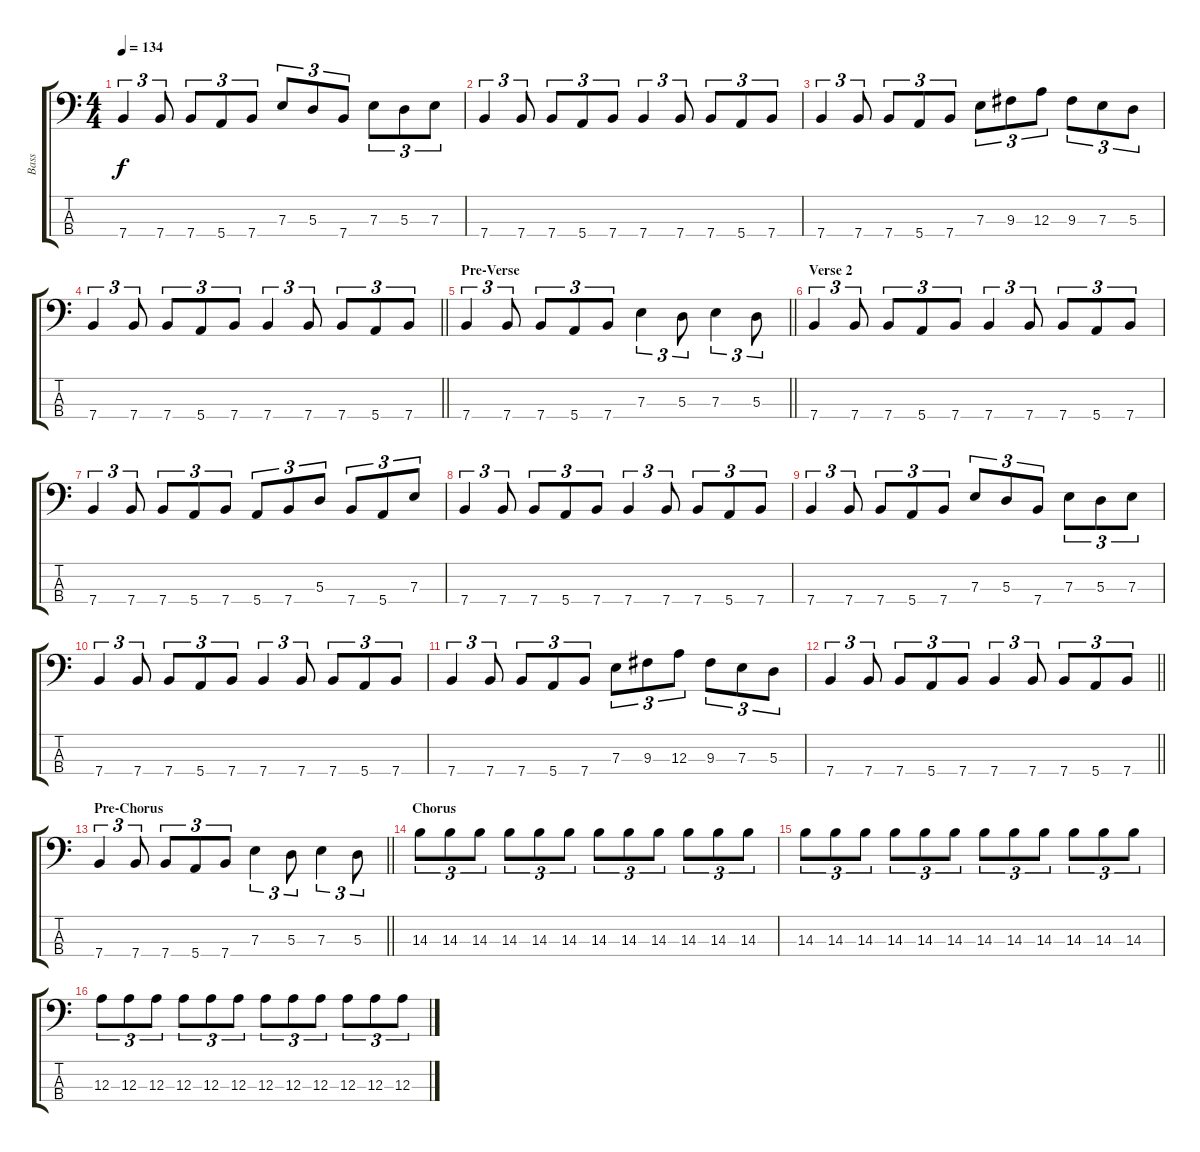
\track ("Bass" "Bass") {instrument electricbassfinger}
\staff {score tabs}
\tuning (G2 D2 A1 E1) {hide}
\ts (4 4)
\tempo 134
\clef f4
\ks c
7.4.4{tu (3 2) dy f} 7.4.8{tu (3 2)} 7.4.8{tu (3 2)} 5.4.8{tu (3 2)} 7.4.8{tu (3 2)} 7.3.8{tu (3 2)} 5.3.8{tu (3 2)} 7.4.8{tu (3 2)} 7.3.8{tu (3 2)} 5.3.8{tu (3 2)} 7.3.8{tu (3 2)} |
7.4.4{tu (3 2)} 7.4.8{tu (3 2)} 7.4.8{tu (3 2)} 5.4.8{tu (3 2)} 7.4.8{tu (3 2)} 7.4.4{tu (3 2)} 7.4.8{tu (3 2)} 7.4.8{tu (3 2)} 5.4.8{tu (3 2)} 7.4.8{tu (3 2)} |
7.4.4{tu (3 2)} 7.4.8{tu (3 2)} 7.4.8{tu (3 2)} 5.4.8{tu (3 2)} 7.4.8{tu (3 2)} 7.3.8{tu (3 2)} 9.3.8{tu (3 2)} 12.3.8{tu (3 2)} 9.3.8{tu (3 2)} 7.3.8{tu (3 2)} 5.3.8{tu (3 2)} |
\barLineRight lightlight
7.4.4{tu (3 2)} 7.4.8{tu (3 2)} 7.4.8{tu (3 2)} 5.4.8{tu (3 2)} 7.4.8{tu (3 2)} 7.4.4{tu (3 2)} 7.4.8{tu (3 2)} 7.4.8{tu (3 2)} 5.4.8{tu (3 2)} 7.4.8{tu (3 2)} |
\section ("" "Pre-Verse")
\barLineRight lightlight
7.4.4{tu (3 2)} 7.4.8{tu (3 2)} 7.4.8{tu (3 2)} 5.4.8{tu (3 2)} 7.4.8{tu (3 2)} 7.3.4{tu (3 2)} 5.3.8{tu (3 2)} 7.3.4{tu (3 2)} 5.3.8{tu (3 2)} |
\section ("" "Verse 2")
7.4.4{tu (3 2)} 7.4.8{tu (3 2)} 7.4.8{tu (3 2)} 5.4.8{tu (3 2)} 7.4.8{tu (3 2)} 7.4.4{tu (3 2)} 7.4.8{tu (3 2)} 7.4.8{tu (3 2)} 5.4.8{tu (3 2)} 7.4.8{tu (3 2)} |
7.4.4{tu (3 2)} 7.4.8{tu (3 2)} 7.4.8{tu (3 2)} 5.4.8{tu (3 2)} 7.4.8{tu (3 2)} 5.4.8{tu (3 2)} 7.4.8{tu (3 2)} 5.3.8{tu (3 2)} 7.4.8{tu (3 2)} 5.4.8{tu (3 2)} 7.3.8{tu (3 2)} |
7.4.4{tu (3 2)} 7.4.8{tu (3 2)} 7.4.8{tu (3 2)} 5.4.8{tu (3 2)} 7.4.8{tu (3 2)} 7.4.4{tu (3 2)} 7.4.8{tu (3 2)} 7.4.8{tu (3 2)} 5.4.8{tu (3 2)} 7.4.8{tu (3 2)} |
7.4.4{tu (3 2)} 7.4.8{tu (3 2)} 7.4.8{tu (3 2)} 5.4.8{tu (3 2)} 7.4.8{tu (3 2)} 7.3.8{tu (3 2)} 5.3.8{tu (3 2)} 7.4.8{tu (3 2)} 7.3.8{tu (3 2)} 5.3.8{tu (3 2)} 7.3.8{tu (3 2)} |
7.4.4{tu (3 2)} 7.4.8{tu (3 2)} 7.4.8{tu (3 2)} 5.4.8{tu (3 2)} 7.4.8{tu (3 2)} 7.4.4{tu (3 2)} 7.4.8{tu (3 2)} 7.4.8{tu (3 2)} 5.4.8{tu (3 2)} 7.4.8{tu (3 2)} |
7.4.4{tu (3 2)} 7.4.8{tu (3 2)} 7.4.8{tu (3 2)} 5.4.8{tu (3 2)} 7.4.8{tu (3 2)} 7.3.8{tu (3 2)} 9.3.8{tu (3 2)} 12.3.8{tu (3 2)} 9.3.8{tu (3 2)} 7.3.8{tu (3 2)} 5.3.8{tu (3 2)} |
\barLineRight lightlight
7.4.4{tu (3 2)} 7.4.8{tu (3 2)} 7.4.8{tu (3 2)} 5.4.8{tu (3 2)} 7.4.8{tu (3 2)} 7.4.4{tu (3 2)} 7.4.8{tu (3 2)} 7.4.8{tu (3 2)} 5.4.8{tu (3 2)} 7.4.8{tu (3 2)} |
\section ("" "Pre-Chorus")
\barLineRight lightlight
7.4.4{tu (3 2)} 7.4.8{tu (3 2)} 7.4.8{tu (3 2)} 5.4.8{tu (3 2)} 7.4.8{tu (3 2)} 7.3.4{tu (3 2)} 5.3.8{tu (3 2)} 7.3.4{tu (3 2)} 5.3.8{tu (3 2)} |
\section ("" "Chorus")
14.3.8{tu (3 2)} 14.3.8{tu (3 2)} 14.3.8{tu (3 2)} 14.3.8{tu (3 2)} 14.3.8{tu (3 2)} 14.3.8{tu (3 2)} 14.3.8{tu (3 2)} 14.3.8{tu (3 2)} 14.3.8{tu (3 2)} 14.3.8{tu (3 2)} 14.3.8{tu (3 2)} 14.3.8{tu (3 2)} |
14.3.8{tu (3 2)} 14.3.8{tu (3 2)} 14.3.8{tu (3 2)} 14.3.8{tu (3 2)} 14.3.8{tu (3 2)} 14.3.8{tu (3 2)} 14.3.8{tu (3 2)} 14.3.8{tu (3 2)} 14.3.8{tu (3 2)} 14.3.8{tu (3 2)} 14.3.8{tu (3 2)} 14.3.8{tu (3 2)} |
12.3.8{tu (3 2)} 12.3.8{tu (3 2)} 12.3.8{tu (3 2)} 12.3.8{tu (3 2)} 12.3.8{tu (3 2)} 12.3.8{tu (3 2)} 12.3.8{tu (3 2)} 12.3.8{tu (3 2)} 12.3.8{tu (3 2)} 12.3.8{tu (3 2)} 12.3.8{tu (3 2)} 12.3.8{tu (3 2)}
